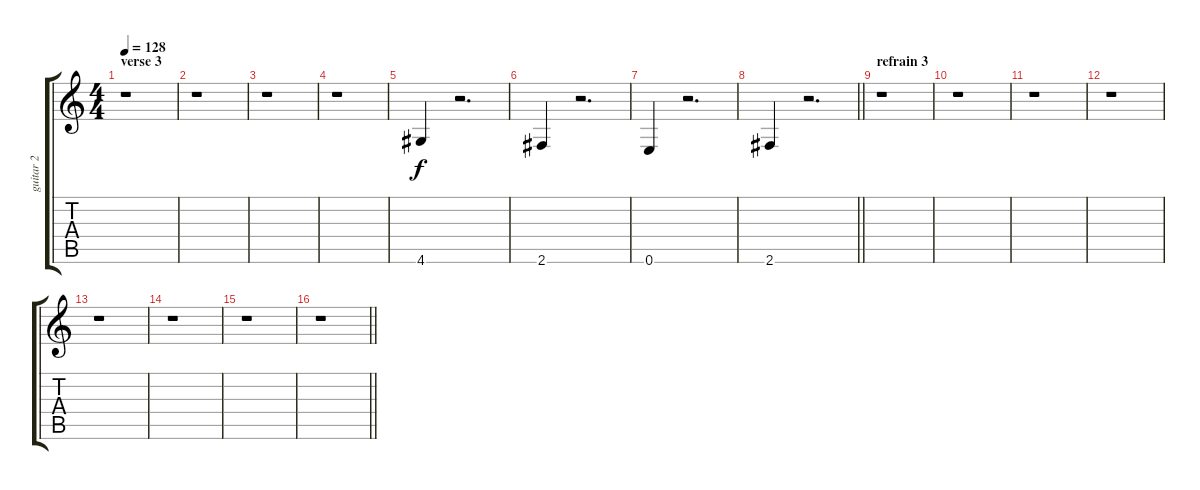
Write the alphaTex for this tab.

\track ("guitar 2" "guitar 2") {instrument electricguitarclean}
\staff {score tabs}
\tuning (E4 B3 G3 D3 A2 E2) {hide}
\ts (4 4)
\section ("" "verse 3")
\tempo 128
\clef g2
\ks c
r.1{dy f} |
r.1 |
r.1 |
r.1 |
4.6.4 r.2{d} |
2.6.4 r.2{d} |
0.6.4 r.2{d} |
\barLineRight lightlight
2.6.4 r.2{d} |
\section ("" "refrain 3")
r.1 |
r.1 |
r.1 |
r.1 |
r.1 |
r.1 |
r.1 |
\barLineRight lightlight
r.1
